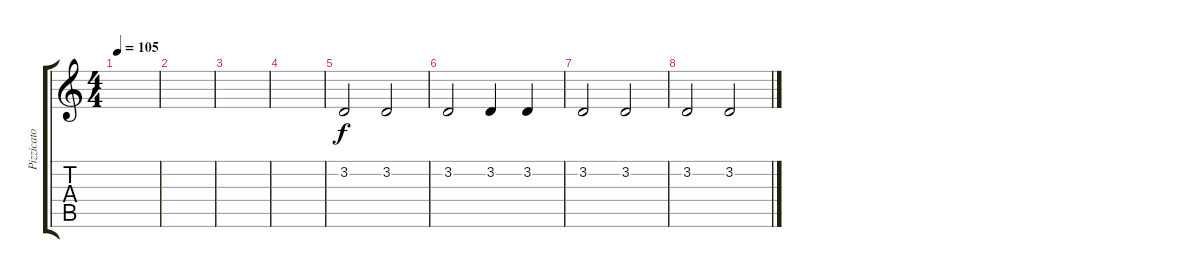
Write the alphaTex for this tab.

\track ("Pizzicato Strings" "Pizzicato ") {instrument pizzicatostrings}
\staff {score tabs}
\tuning (E4 B3 G3 D3 A2 E2) {hide}
\ts (4 4)
\tempo 105
\clef g2
\ks c
|
|
|
|
3.2.2 3.2.2 |
3.2.2 3.2.4 3.2.4 |
3.2.2 3.2.2 |
3.2.2 3.2.2
